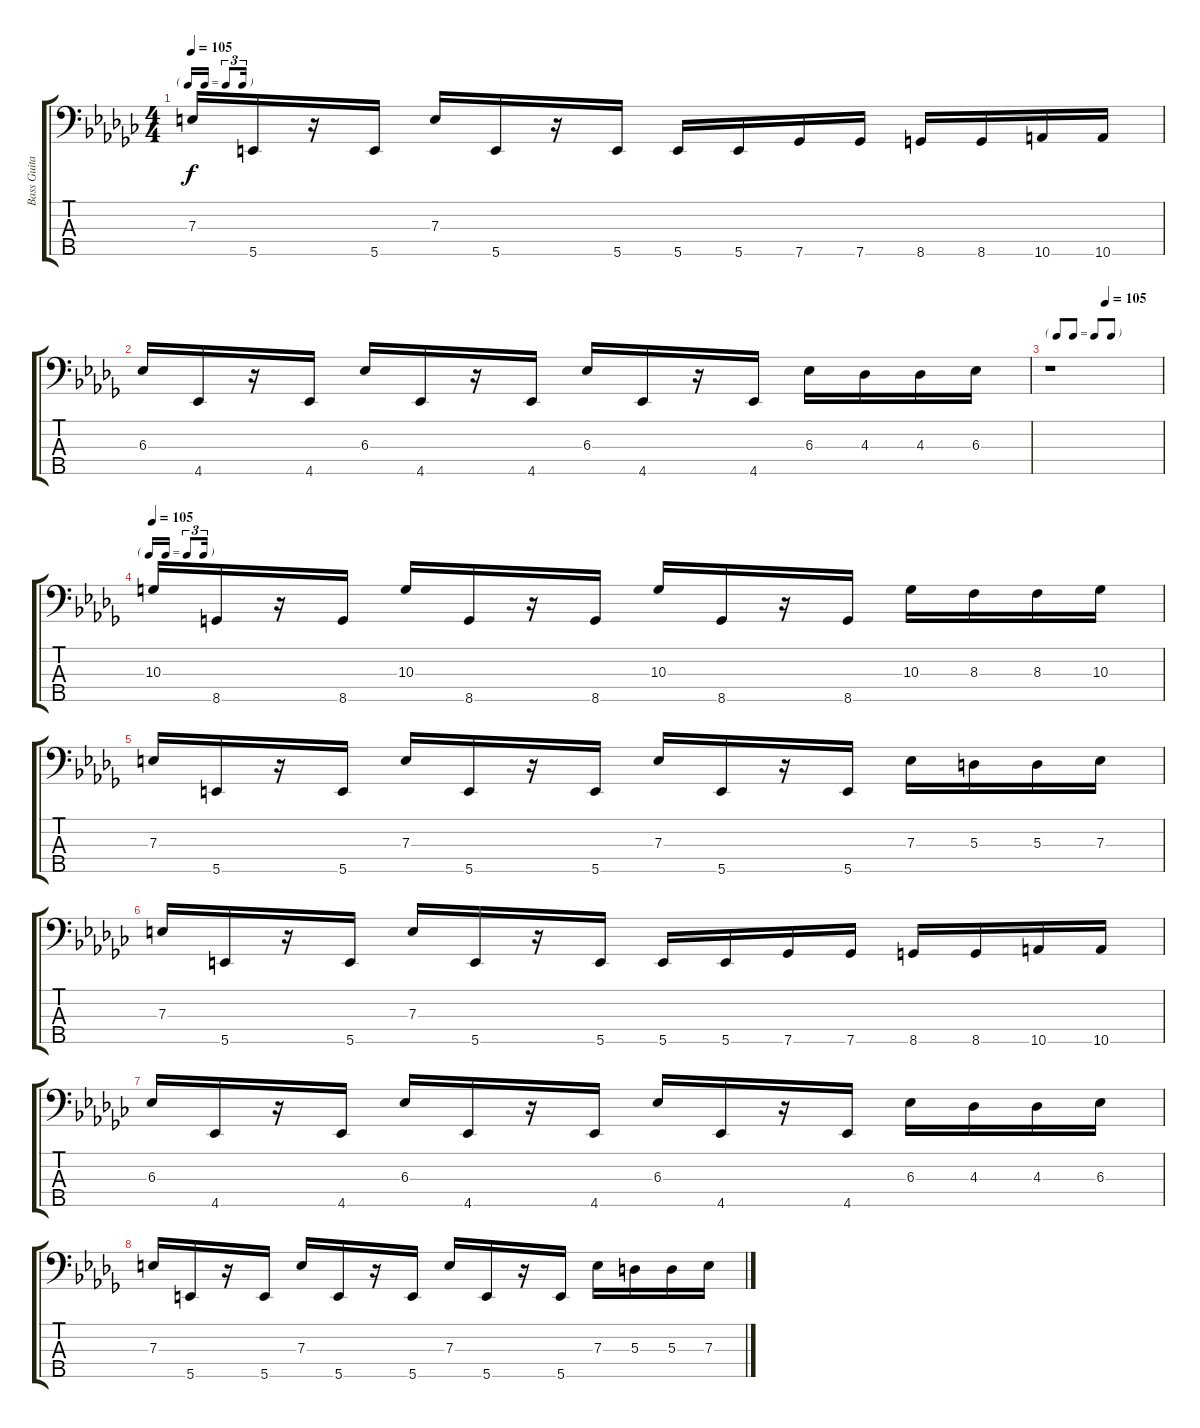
\track ("Bass Guitar ( Brad Russel )" "Bass Guita") {instrument electricbassfinger}
\staff {score tabs}
\tuning (G2 D2 A1 E1 B0) {hide}
\ts (4 4)
\tf triplet16th
\tempo 105
\clef f4
\ks gb
7.3.16{dy f} 5.5.16 r.16 5.5.16 7.3.16 5.5.16 r.16 5.5.16 5.5.16 5.5.16 7.5.16 7.5.16 8.5.16 8.5.16 10.5.16 10.5.16 |
\ks db
6.3.16 4.5.16 r.16 4.5.16 6.3.16 4.5.16 r.16 4.5.16 6.3.16 4.5.16 r.16 4.5.16 6.3.16 4.3.16 4.3.16 6.3.16 |
\tf none
\tempo (105 0.5)
r.1 |
\tf triplet16th
\tempo 105
10.3.16 8.5.16 r.16 8.5.16 10.3.16 8.5.16 r.16 8.5.16 10.3.16 8.5.16 r.16 8.5.16 10.3.16 8.3.16 8.3.16 10.3.16 |
7.3.16 5.5.16 r.16 5.5.16 7.3.16 5.5.16 r.16 5.5.16 7.3.16 5.5.16 r.16 5.5.16 7.3.16 5.3.16 5.3.16 7.3.16 |
\ks gb
7.3.16 5.5.16 r.16 5.5.16 7.3.16 5.5.16 r.16 5.5.16 5.5.16 5.5.16 7.5.16 7.5.16 8.5.16 8.5.16 10.5.16 10.5.16 |
6.3.16 4.5.16 r.16 4.5.16 6.3.16 4.5.16 r.16 4.5.16 6.3.16 4.5.16 r.16 4.5.16 6.3.16 4.3.16 4.3.16 6.3.16 |
\ks db
7.3.16 5.5.16 r.16 5.5.16 7.3.16 5.5.16 r.16 5.5.16 7.3.16 5.5.16 r.16 5.5.16 7.3.16 5.3.16 5.3.16 7.3.16
